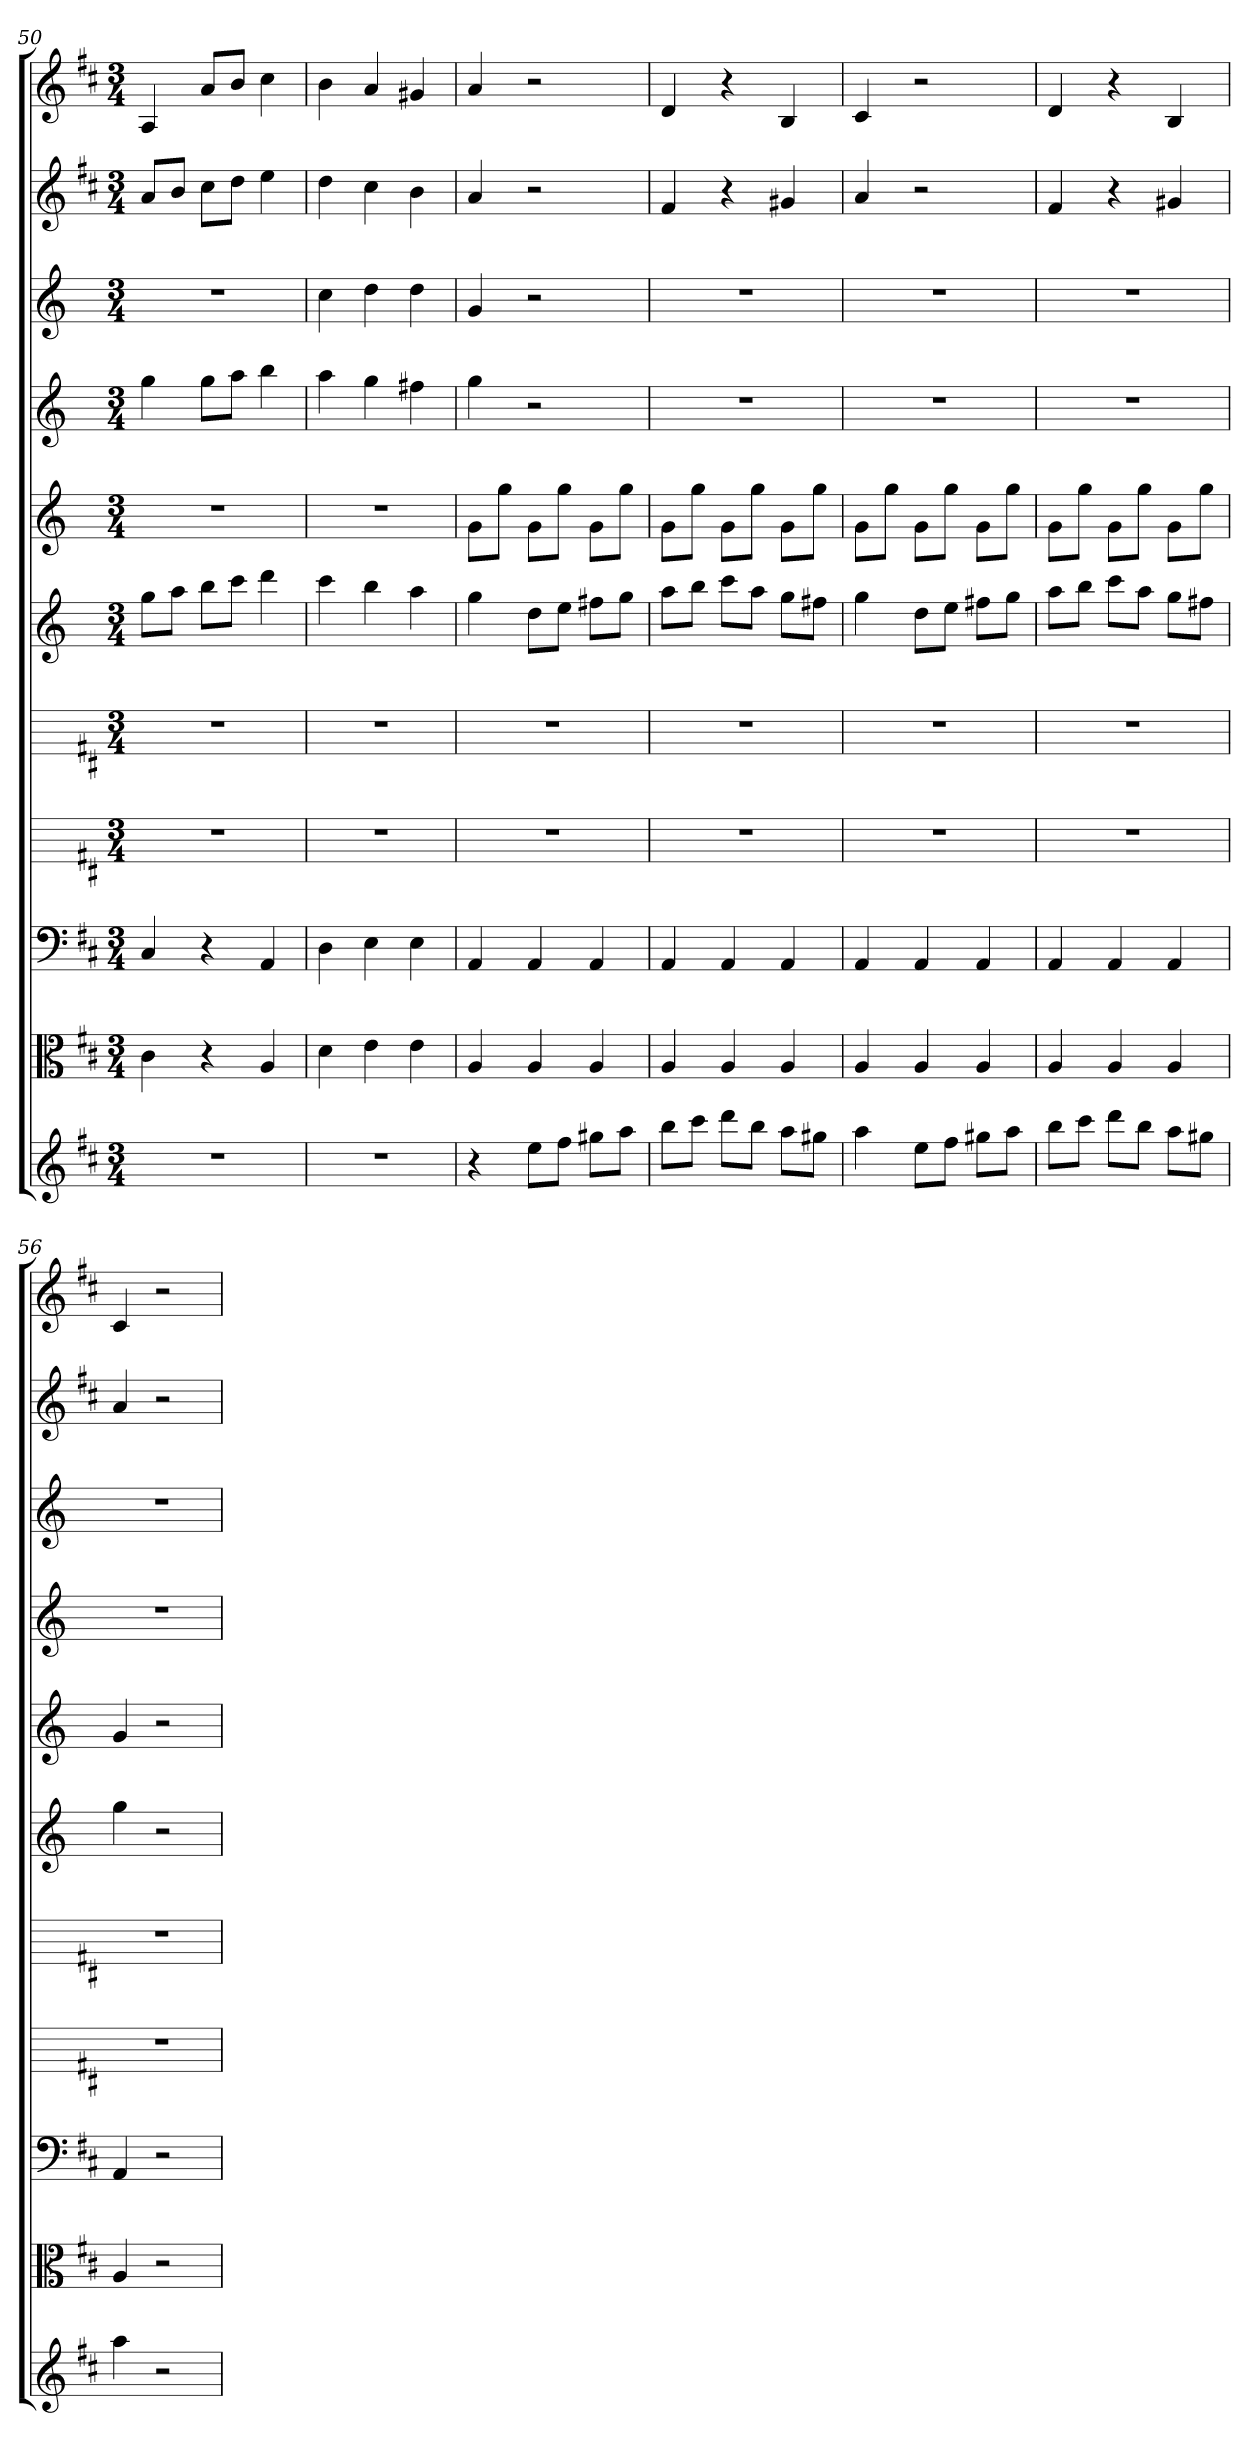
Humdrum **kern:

**kern	**kern	**kern	**kern	**kern	**kern	**kern	**kern	**kern	**kern	**kern
*part11	*part10	*part9	*part8	*part7	*part6	*part5	*part4	*part3	*part2	*part1
*staff11	*staff10	*staff9	*staff8	*staff7	*staff6	*staff5	*staff4	*staff3	*staff2	*staff1
*	*clefC3	*clefF4	*	*	*	*	*	*	*	*
*k[f#c#]	*k[f#c#]	*k[f#c#]	*k[f#c#]	*k[f#c#]	*k[]	*k[]	*k[]	*k[]	*k[f#c#]	*k[f#c#]
*D:	*D:	*D:	*D:	*D:	*	*	*	*	*D:	*D:
*M3/4	*M3/4	*M3/4	*M3/4	*M3/4	*M3/4	*M3/4	*M3/4	*M3/4	*M3/4	*M3/4
=50	=50	=50	=50	=50	=50	=50	=50	=50	=50	=50
2.r	4c#	4C#	2.r	2.r	8ggL	2.r	4gg	2.r	8aL	4A
.	.	.	.	.	8aaJ	.	.	.	8bJ	.
.	4r	4r	.	.	8bbL	.	8ggL	.	8cc#L	8aL
.	.	.	.	.	8cccJ	.	8aaJ	.	8ddJ	8bJ
.	4A	4AA	.	.	4ddd	.	4bb	.	4ee	4cc#
=51	=51	=51	=51	=51	=51	=51	=51	=51	=51	=51
2.r	4d	4D	2.r	2.r	4ccc	2.r	4aa	4cc	4dd	4b
.	4e	4E	.	.	4bb	.	4gg	4dd	4cc#	4a
.	4e	4E	.	.	4aa	.	4ff#X	4dd	4b	4g#X
=52	=52	=52	=52	=52	=52	=52	=52	=52	=52	=52
4r	4A	4AA	2.r	2.r	4gg	8gL	4gg	4g	4a	4a
.	.	.	.	.	.	8ggJ	.	.	.	.
8eeL	4A	4AA	.	.	8ddL	8gL	2r	2r	2r	2r
8ff#J	.	.	.	.	8eeJ	8ggJ	.	.	.	.
8gg#XL	4A	4AA	.	.	8ff#XL	8gL	.	.	.	.
8aaJ	.	.	.	.	8ggJ	8ggJ	.	.	.	.
=53	=53	=53	=53	=53	=53	=53	=53	=53	=53	=53
8bbL	4A	4AA	2.r	2.r	8aaL	8gL	2.r	2.r	4f#	4d
8ccc#J	.	.	.	.	8bbJ	8ggJ	.	.	.	.
8dddL	4A	4AA	.	.	8cccL	8gL	.	.	4r	4r
8bbJ	.	.	.	.	8aaJ	8ggJ	.	.	.	.
8aaL	4A	4AA	.	.	8ggL	8gL	.	.	4g#X	4B
8gg#XJ	.	.	.	.	8ff#XJ	8ggJ	.	.	.	.
=54	=54	=54	=54	=54	=54	=54	=54	=54	=54	=54
4aa	4A	4AA	2.r	2.r	4gg	8gL	2.r	2.r	4a	4c#
.	.	.	.	.	.	8ggJ	.	.	.	.
8eeL	4A	4AA	.	.	8ddL	8gL	.	.	2r	2r
8ff#J	.	.	.	.	8eeJ	8ggJ	.	.	.	.
8gg#XL	4A	4AA	.	.	8ff#XL	8gL	.	.	.	.
8aaJ	.	.	.	.	8ggJ	8ggJ	.	.	.	.
=55	=55	=55	=55	=55	=55	=55	=55	=55	=55	=55
8bbL	4A	4AA	2.r	2.r	8aaL	8gL	2.r	2.r	4f#	4d
8ccc#J	.	.	.	.	8bbJ	8ggJ	.	.	.	.
8dddL	4A	4AA	.	.	8cccL	8gL	.	.	4r	4r
8bbJ	.	.	.	.	8aaJ	8ggJ	.	.	.	.
8aaL	4A	4AA	.	.	8ggL	8gL	.	.	4g#X	4B
8gg#XJ	.	.	.	.	8ff#XJ	8ggJ	.	.	.	.
=56	=56	=56	=56	=56	=56	=56	=56	=56	=56	=56
4aa	4A	4AA	2.r	2.r	4gg	4g	2.r	2.r	4a	4c#
2r	2r	2r	.	.	2r	2r	.	.	2r	2r
=	=	=	=	=	=	=	=	=	=	=
*-	*-	*-	*-	*-	*-	*-	*-	*-	*-	*-
